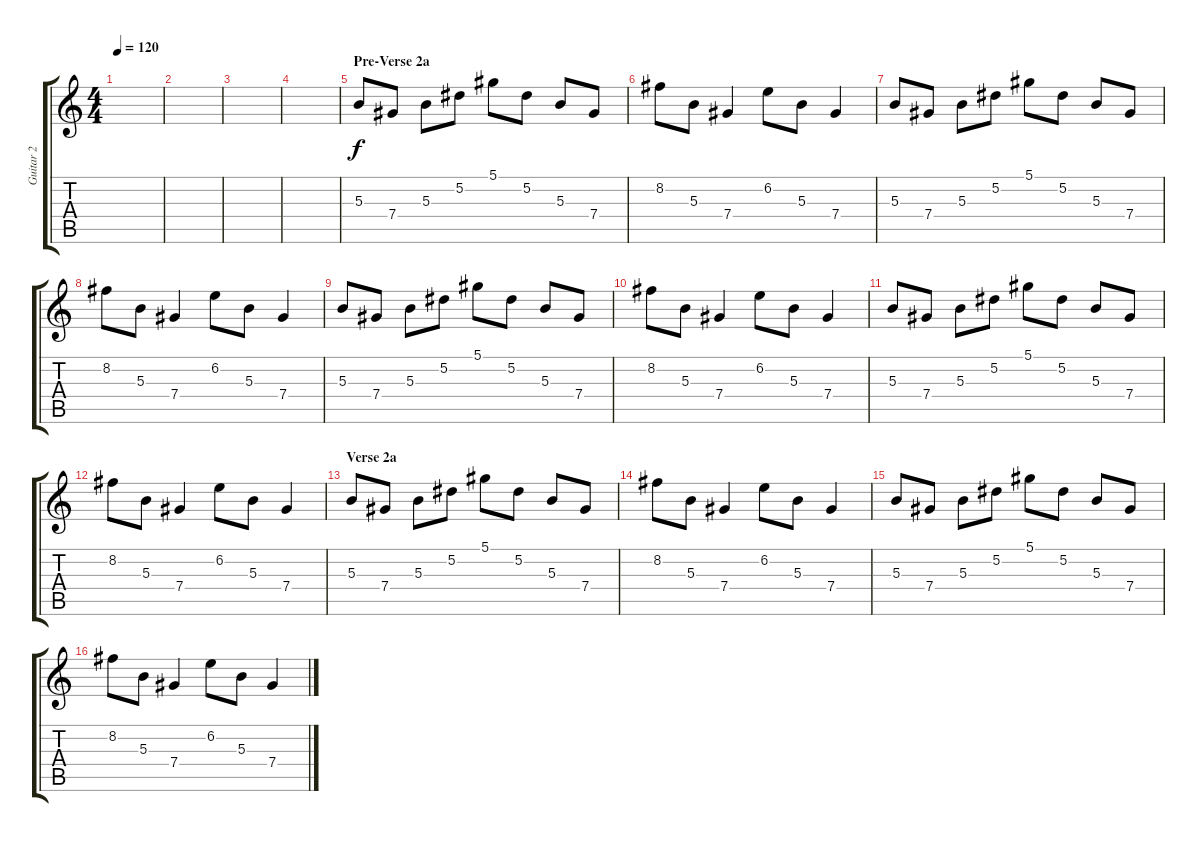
\track ("Guitar 2" "Guitar 2") {instrument electricguitarjazz}
\staff {score tabs}
\tuning (Eb4 Bb3 Gb3 Db3 Ab2 Eb2) {hide}
\ts (4 4)
\tempo 120
\clef g2
\ks c
|
|
|
|
\section ("" "Pre-Verse 2a")
5.3.8 7.4.8 5.3.8 5.2.8 5.1.8 5.2.8 5.3.8 7.4.8 |
8.2.8 5.3.8 7.4.4 6.2.8 5.3.8 7.4.4 |
5.3.8 7.4.8 5.3.8 5.2.8 5.1.8 5.2.8 5.3.8 7.4.8 |
8.2.8 5.3.8 7.4.4 6.2.8 5.3.8 7.4.4 |
5.3.8 7.4.8 5.3.8 5.2.8 5.1.8 5.2.8 5.3.8 7.4.8 |
8.2.8 5.3.8 7.4.4 6.2.8 5.3.8 7.4.4 |
5.3.8 7.4.8 5.3.8 5.2.8 5.1.8 5.2.8 5.3.8 7.4.8 |
8.2.8 5.3.8 7.4.4 6.2.8 5.3.8 7.4.4 |
\section ("" "Verse 2a")
5.3.8 7.4.8 5.3.8 5.2.8 5.1.8 5.2.8 5.3.8 7.4.8 |
8.2.8 5.3.8 7.4.4 6.2.8 5.3.8 7.4.4 |
5.3.8 7.4.8 5.3.8 5.2.8 5.1.8 5.2.8 5.3.8 7.4.8 |
8.2.8 5.3.8 7.4.4 6.2.8 5.3.8 7.4.4
